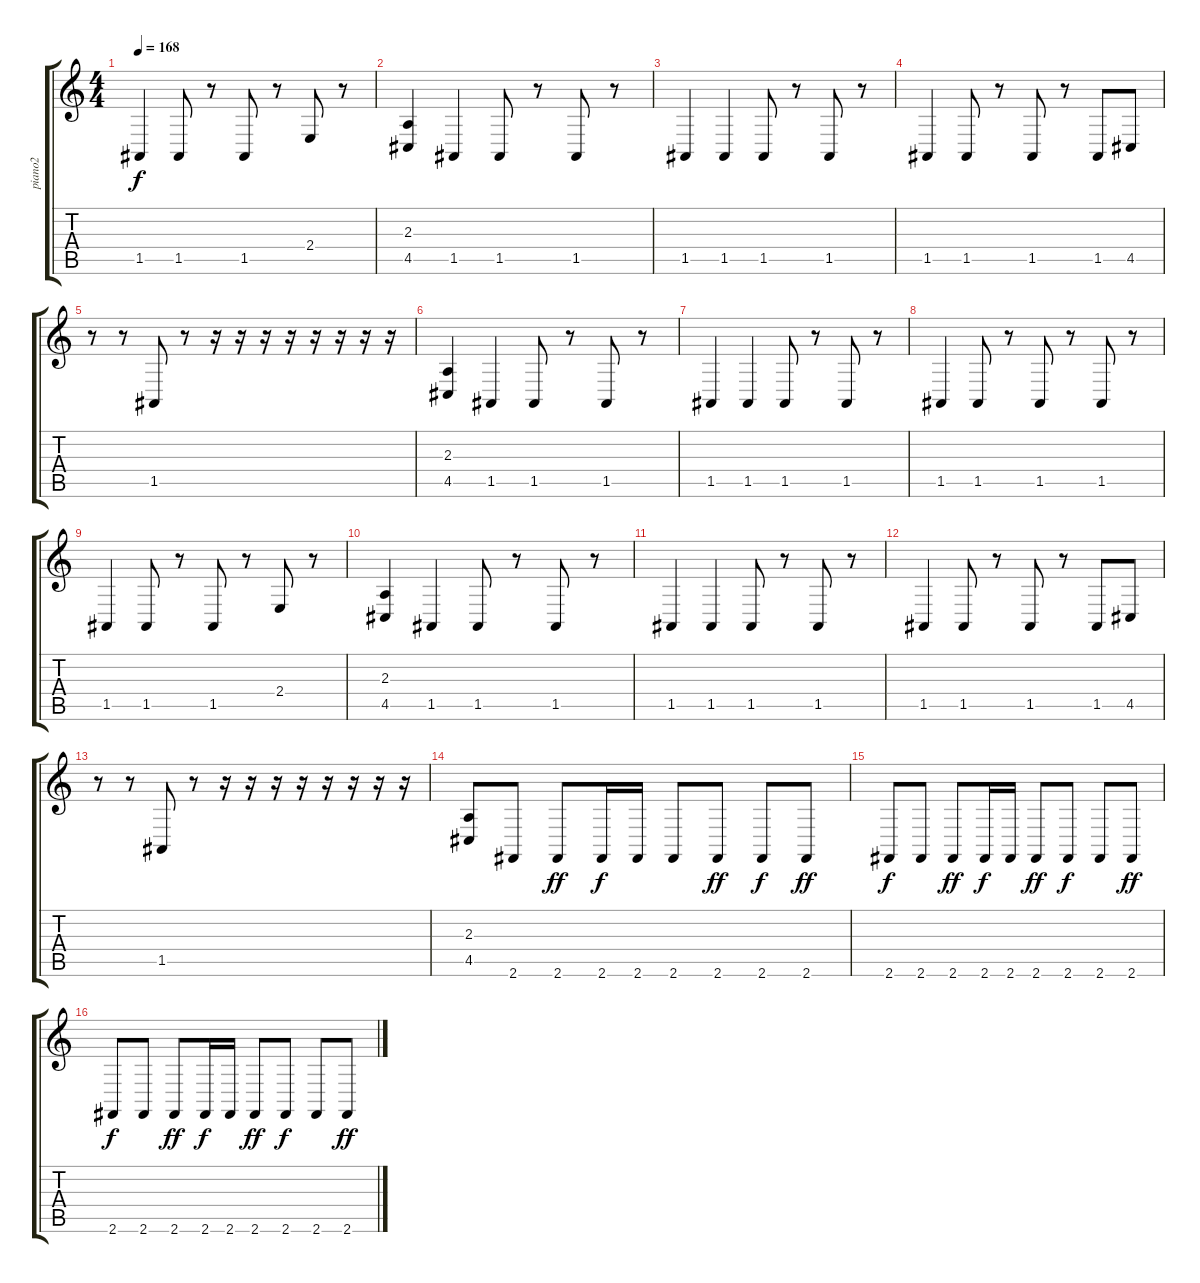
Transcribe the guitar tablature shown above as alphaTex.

\track ("piano2" "piano2") {instrument acousticgrandpiano}
\staff {score tabs}
\tuning (E4 B3 G3 D3 A2 E2) {hide}
\ts (4 4)
\tempo 168
\clef g2
\ks c
1.5.4{dy f} 1.5.8 r.8 1.5.8 r.8 2.4.8 r.8 |
(2.3 4.5).4 1.5.4 1.5.8 r.8 1.5.8 r.8 |
1.5.4 1.5.4 1.5.8 r.8 1.5.8 r.8 |
1.5.4 1.5.8 r.8 1.5.8 r.8 1.5.8 4.5.8 |
r.8 r.8 1.5.8 r.8 r.16 r.16 r.16 r.16 r.16 r.16 r.16 r.16 |
(2.3 4.5).4 1.5.4 1.5.8 r.8 1.5.8 r.8 |
1.5.4 1.5.4 1.5.8 r.8 1.5.8 r.8 |
1.5.4 1.5.8 r.8 1.5.8 r.8 1.5.8 r.8 |
1.5.4 1.5.8 r.8 1.5.8 r.8 2.4.8 r.8 |
(2.3 4.5).4 1.5.4 1.5.8 r.8 1.5.8 r.8 |
1.5.4 1.5.4 1.5.8 r.8 1.5.8 r.8 |
1.5.4 1.5.8 r.8 1.5.8 r.8 1.5.8 4.5.8 |
r.8 r.8 1.5.8 r.8 r.16 r.16 r.16 r.16 r.16 r.16 r.16 r.16 |
(2.3 4.5).8 2.6.8 2.6.8{dy ff} 2.6.16{dy f} 2.6.16 2.6.8 2.6.8{dy ff} 2.6.8{dy f} 2.6.8{dy ff} |
2.6.8{dy f} 2.6.8 2.6.8{dy ff} 2.6.16{dy f} 2.6.16 2.6.8{dy ff} 2.6.8{dy f} 2.6.8 2.6.8{dy ff} |
2.6.8{dy f} 2.6.8 2.6.8{dy ff} 2.6.16{dy f} 2.6.16 2.6.8{dy ff} 2.6.8{dy f} 2.6.8 2.6.8{dy ff}
